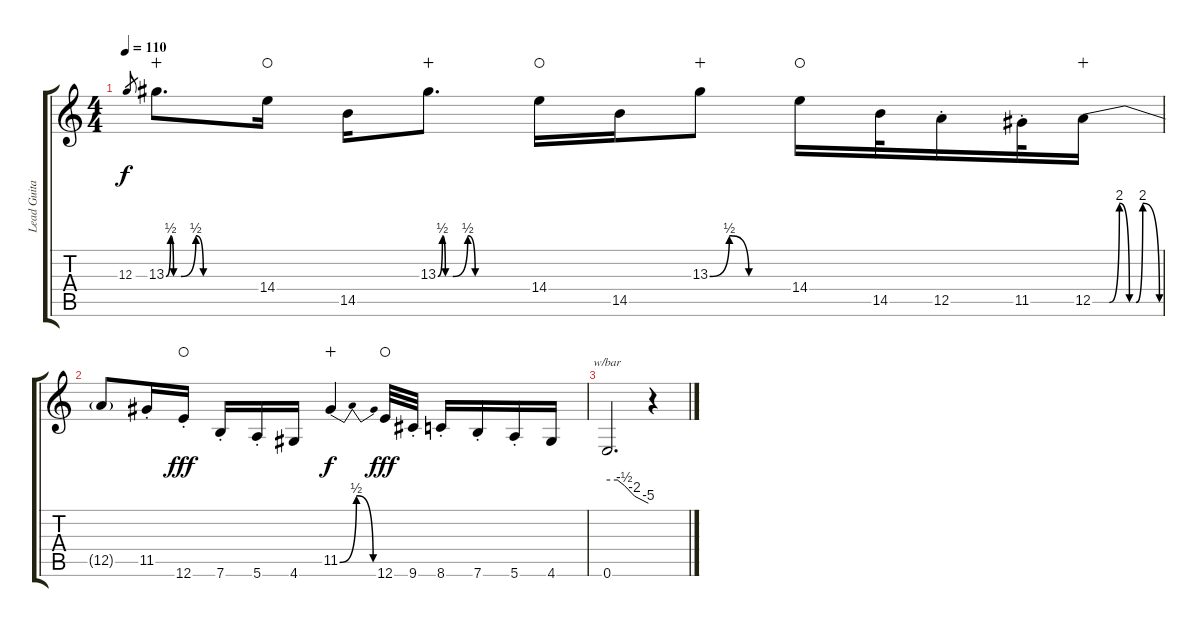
\track ("Lead Guitar" "Lead Guita") {instrument distortionguitar}
\staff {score tabs}
\tuning (E4 B3 G3 D3 A2 E2) {hide}
\ts (4 4)
\tempo 110
\clef g2
\ks c
12.3.8{gr dy f} 13.3{be (custom 0 0 3 2 5 0 10 0 20 2 25 0 60 0)}.8{d wahc} 14.4.16{waho} 14.5.16 13.3{be (custom 0 0 3 2 5 0 10 0 20 2 25 0 60 0)}.8{d wahc} 14.4.16{waho} 14.5.16 13.3{be (custom 0 0 15 2 30 0 60 0)}.8{wahc} 14.4.16{waho} 14.5.32 12.5{st}.16 11.5{st}.32 12.5{be (custom 0 0 15 0 24 8 33 0 39 0 45 8 60 0)}.16{wahc} |
12.5{t}.8 11.5{st}.16 12.6{st}.16{dy fff waho} 7.6{st}.16 5.6{st}.16 4.6.16 11.5{be (bendrelease 0 0 20 2 20 2 60 0)}.4{dy f wahc} 12.6.32{dy fff waho} 9.6{st}.32 8.6{st}.16 7.6{st}.16 5.6{st}.16 4.6.16 |
0.6.2{d tbe (custom default 0 0 15 0 25 -2 40 -8 60 -20)} r.4
